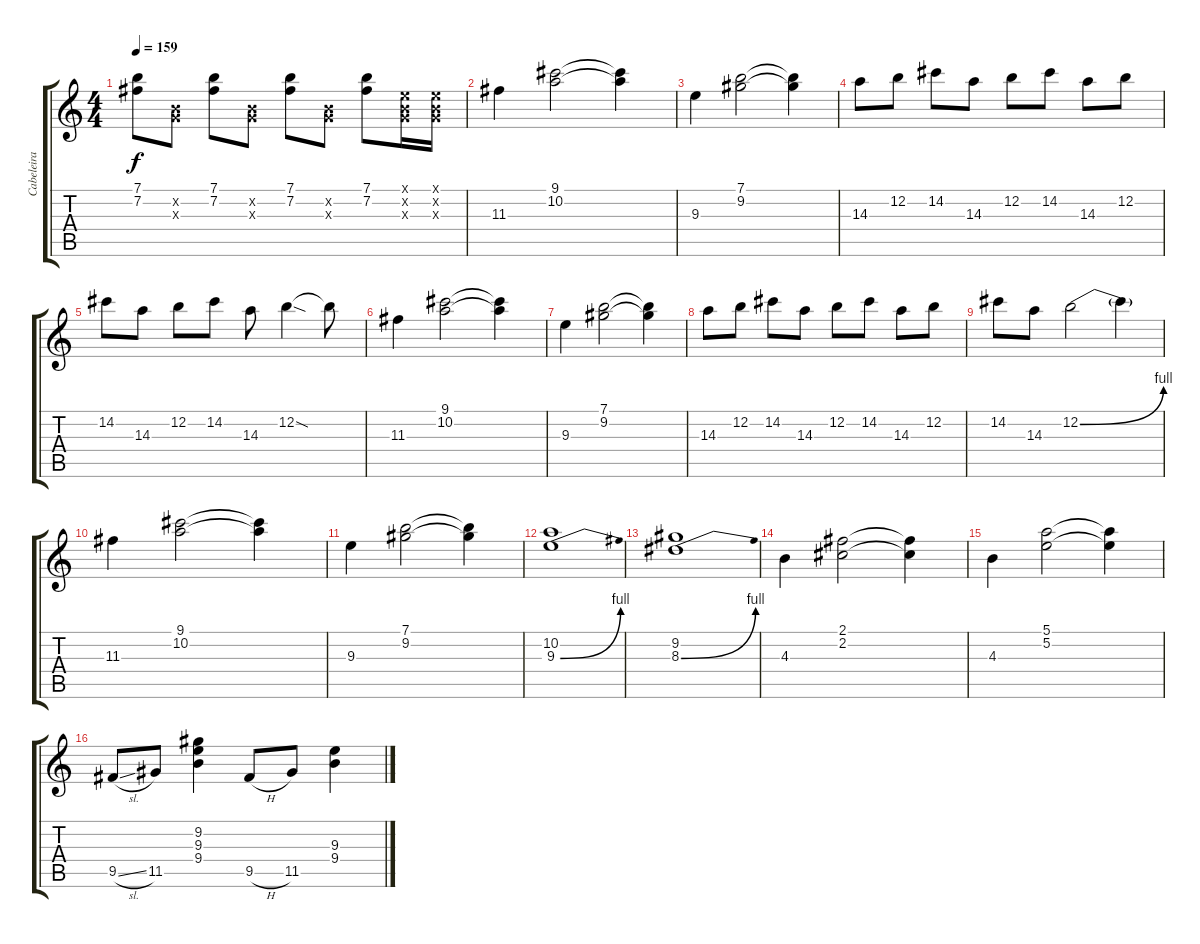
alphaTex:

\track ("Cabeleira" "Cabeleira") {instrument distortionguitar}
\staff {score tabs}
\tuning (E4 B3 G3 D3 A2 E2) {hide}
\ts (4 4)
\tempo 159
\clef g2
\ks c
(7.1 7.2).8{dy f} (0.2{x} 0.3{x}).8 (7.1 7.2).8 (0.2{x} 0.3{x}).8 (7.1 7.2).8 (0.2{x} 0.3{x}).8 (7.1 7.2).8 (0.1{x} 0.2{x} 0.3{x}).16 (0.1{x} 0.2{x} 0.3{x}).16 |
11.3.4 (9.1 10.2).2 (9.1{t} 10.2{t}).4 |
9.3.4 (7.1 9.2).2 (7.1{t} 9.2{t}).4 |
14.3.8 12.2.8 14.2.8 14.3.8 12.2.8 14.2.8 14.3.8 12.2.8 |
14.2.8 14.3.8 12.2.8 14.2.8 14.3.8 12.2{sod}.4 12.2{t}.8 |
11.3.4 (9.1 10.2).2 (9.1{t} 10.2{t}).4 |
9.3.4 (7.1 9.2).2 (7.1{t} 9.2{t}).4 |
14.3.8 12.2.8 14.2.8 14.3.8 12.2.8 14.2.8 14.3.8 12.2.8 |
14.2.8 14.3.8 12.2{be (bend 0 0 60 4)}.2 12.2{t}.4 |
11.3.4 (9.1 10.2).2 (9.1{t} 10.2{t}).4 |
9.3.4 (7.1 9.2).2 (7.1{t} 9.2{t}).4 |
(10.2 9.3{be (bend 0 0 60 4)}).1 |
(9.2 8.3{be (bend 0 0 60 4)}).1 |
4.3.4 (2.1 2.2).2 (2.1{t} 2.2{t}).4 |
4.3.4 (5.1 5.2).2 (5.1{t} 5.2{t}).4 |
9.5{sl}.8 11.5.8 (9.2 9.3 9.4).4 9.5{h}.8 11.5.8 (9.3 9.4).4
